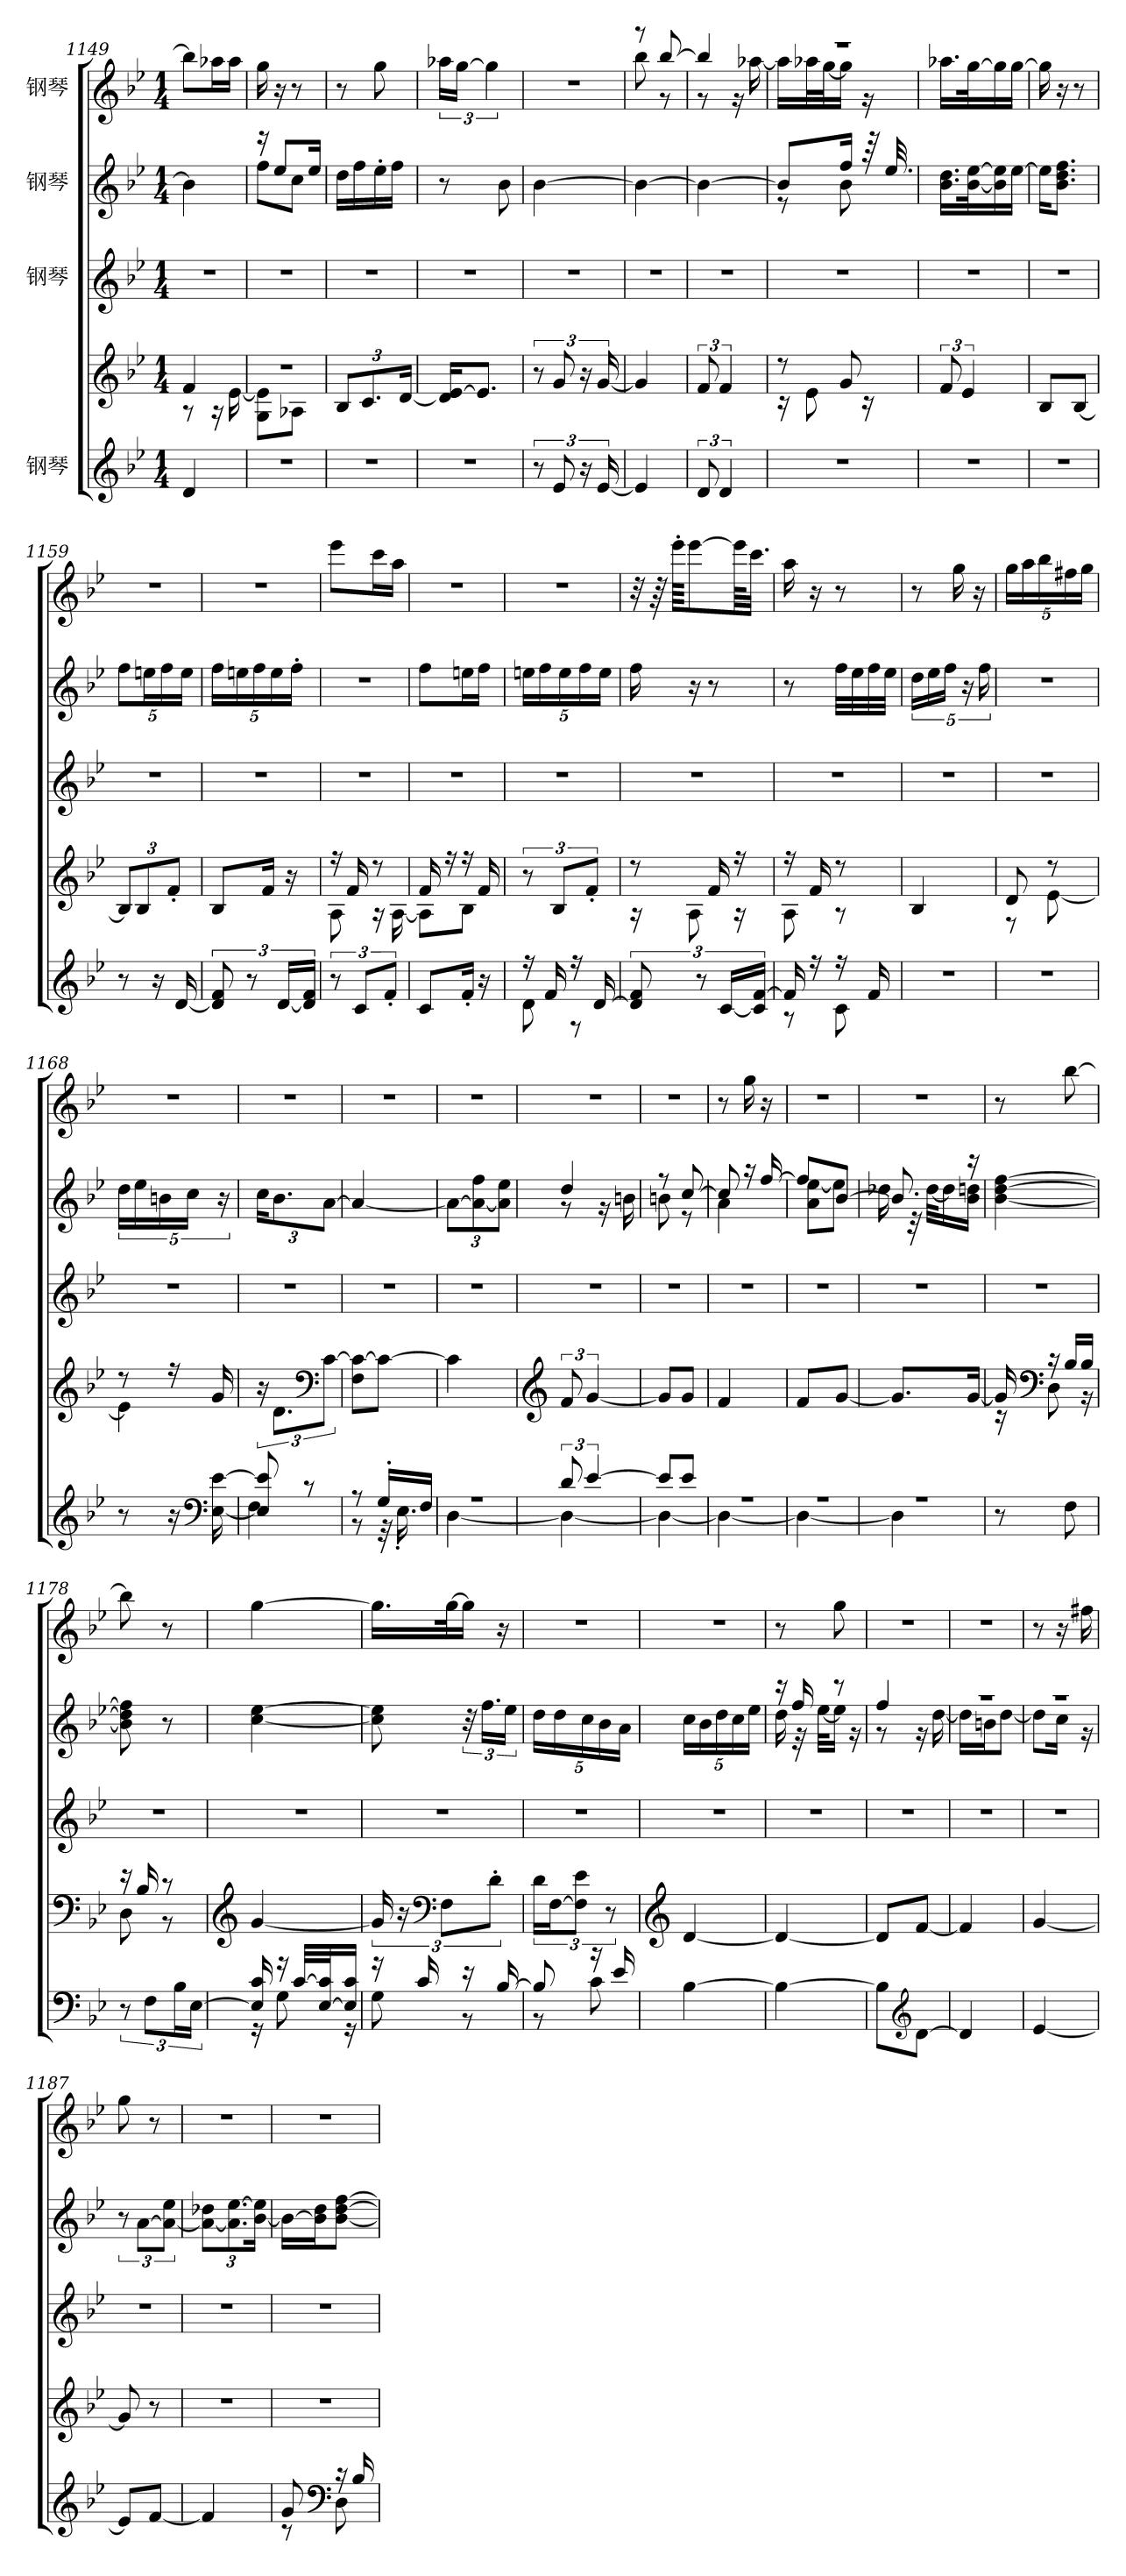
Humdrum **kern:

**kern	**kern	**kern	**kern	**kern
*part4	*part4	*part3	*part2	*part1
*staff5	*staff4	*staff3	*staff2	*staff1
*I"钢琴	*	*I"钢琴	*I"钢琴	*I"钢琴
*clefG2	*clefG2	*clefG2	*clefG2	*clefG2
*k[b-e-]	*k[b-e-]	*k[b-e-]	*k[b-e-]	*k[b-e-]
*M1/4	*M1/4	*M1/4	*M1/4	*M1/4
=1149	=1149	=1149	=1149	=1149
*	*^	*	*	*
4d/	4f/	8r	4r	4b-\]	8bb-\L]
.	.	16r	.	.	16aa-X\L
.	.	[16e-\	.	.	16aa-\JJ
=1150	=1150	=1150	=1150	=1150	=1150
*	*	*	*	*^	*
4r	4r	8G\ 8e-\]L	4r	16r	8ff\L	16gg\
.	.	.	.	8ee-/L	.	16r
.	.	8A-X\J	.	.	8cc\J	8r
.	.	.	.	16ee-/Jk	.	.
*	*v	*v	*	*v	*v	*
=1151	=1151	=1151	=1151	=1151
*	*Xbrackettup	*	*	*
4r	12B-/L	4r	16dd\LL	8r
.	.	.	16ff\	.
.	12.c/	.	.	.
.	.	.	16ee-'\	8gg\
.	.	.	16ff\JJ	.
.	[24d/Jk	.	.	.
=1152	=1152	=1152	=1152	=1152
4r	16d/] [16e-/KL	4r	8r	24aa-X\LL
.	.	.	.	[24gg\JJ
.	8.e-/J]	.	.	.
.	.	.	.	6gg\]
.	.	.	8b-\	.
=1153	=1153	=1153	=1153	=1153
*	*brackettup	*	*	*
12r	12r	4r	[4b-\	4r
12e-/	12g/	.	.	.
24r	24r	.	.	.
[24e-/	[24g/	.	.	.
!!LO:LB:g=z
=1154	=1154	=1154	=1154	=1154
*	*	*	*	*^
4e-/]	4g/]	4r	4b-\_	8r	8bb-\
.	.	.	.	[8bb-/	8r
=1155	=1155	=1155	=1155	=1155	=1155
12d/	12f/	4r	4b-\_	4bb-/]	8r
6d/	6f/	.	.	.	.
.	.	.	.	.	16r
.	.	.	.	.	[16aa-X\
=1156	=1156	=1156	=1156	=1156	=1156
*	*^	*	*^	*	*
4r	8r	16r	4r	8b-/L]	8r	4r	16aa-\LL]
.	.	8e-\	.	.	.	.	32aa-X\L
.	.	.	.	.	.	.	[32gg\J
.	8g/	.	.	16ff/Jk	8b-\	.	16gg\JJ]
.	.	16r	.	64r	.	.	16r
.	.	.	.	32.ee-/	.	.	.
*	*	*	*	*v	*v	*	*
*	*v	*v	*	*	*v	*v
=1157	=1157	=1157	=1157	=1157
4r	12f/	4r	16.b-\ 16.dd\LL	16.aa-X\LL
.	6e-/	.	.	.
.	.	.	[32b-\ [32ee-\K	[32gg\K
.	.	.	16b-\] 16ee-\]	16gg\]
.	.	.	[16ee-\JJ	[16gg\JJ
=1158	=1158	=1158	=1158	=1158
4r	8B-/L	4r	16ee-\KL]	16gg\]
.	.	.	8.b-\ 8.dd\ 8.ff\J	16r
.	[8B-/J	.	.	8r
=1159	=1159	=1159	=1159	=1159
*	*Xbrackettup	*	*Xbrackettup	*
8r	12B-/L]	4r	10ff\L	4r
.	12B-/	.	.	.
.	.	.	20een\L	.
16r	.	.	.	.
.	.	.	20ff\	.
.	12f'/J	.	.	.
[16d/	.	.	.	.
.	.	.	20ee\JJ	.
!!LO:PB:g=z
=1160	=1160	=1160	=1160	=1160
12d/] 12f/	8B-/L	4r	20ff\LL	4r
.	.	.	20een\	.
12r	.	.	.	.
.	.	.	20ff\	.
.	16f/Jk	.	.	.
.	.	.	20ee\	.
[24d/LL	.	.	.	.
.	16r	.	.	.
.	.	.	20ff'\JJ	.
24d/] 24f/JJ	.	.	.	.
=1161	=1161	=1161	=1161	=1161
*	*^	*	*	*
12r	16r	8A\	4r	4r	8eee-\L
.	16f/	.	.	.	.
12c/L	.	.	.	.	.
.	8r	16r	.	.	16ccc\L
12f'/J	.	.	.	.	.
.	.	[16A\	.	.	16aa\JJ
=1162	=1162	=1162	=1162	=1162	=1162
8c/L	16f/	8A\L]	4r	8ff\L	4r
.	16r	.	.	.	.
16f'/Jk	16r	8B-\J	.	16een\L	.
16r	16f/	.	.	16ff\JJ	.
*	*v	*v	*	*	*
=1163	=1163	=1163	=1163	=1163
*^	*	*	*	*
*	*	*brackettup	*	*	*
16r	8d\	12r	4r	20een\LL	4r
.	.	.	.	20ff\	.
16f/	.	.	.	.	.
.	.	12B-/L	.	.	.
.	.	.	.	20ee\	.
16r	8r	.	.	.	.
.	.	.	.	20ff\	.
.	.	12f'/J	.	.	.
[16d/	.	.	.	.	.
.	.	.	.	20ee\JJ	.
*v	*v	*	*	*	*
=1164	=1164	=1164	=1164	=1164
*	*^	*	*	*
12d/] 12f/	8r	16r	4r	16ff\	32r
.	.	.	.	.	64r
.	.	.	.	.	64eee-'\KKKL
.	.	8A\	.	16r	[8eee-\
12r	.	.	.	.	.
.	16f/	.	.	8r	.
[24c/LL	.	.	.	.	.
.	16r	16r	.	.	64eee-\KLL]
.	.	.	.	.	32.ccc\JJJ
24c/] [24f/JJ	.	.	.	.	.
=1165	=1165	=1165	=1165	=1165	=1165
*^	*	*	*	*	*
16f/]	8r	16r	8A\	4r	8r	16aa\
16r	.	16f/	.	.	.	16r
16r	8c\	8r	8r	.	32ff\LLL	8r
.	.	.	.	.	32ee-\	.
16f/	.	.	.	.	32ff\	.
.	.	.	.	.	32ee-\JJJ	.
*v	*v	*	*	*	*	*
*	*v	*v	*	*	*
!!LO:LB:g=z
=1166	=1166	=1166	=1166	=1166
*	*	*	*brackettup	*
4r	4B-/	4r	20dd\LL	8r
.	.	.	20ee-\	.
.	.	.	20ff\JJ	.
.	.	.	.	16gg\
.	.	.	20r	.
.	.	.	.	16r
.	.	.	20ff\	.
=1167	=1167	=1167	=1167	=1167
*	*^	*	*	*
*	*	*	*	*	*Xbrackettup
4r	8d/	8r	4r	4r	20gg\LL
.	.	.	.	.	20aa\
.	.	.	.	.	20bb-\
.	8r	[8e-\	.	.	.
.	.	.	.	.	20ff#X\
.	.	.	.	.	20gg\JJ
=1168	=1168	=1168	=1168	=1168	=1168
8r	8r	4e-\]	4r	20dd\LL	4r
.	.	.	.	20ee-\	.
.	.	.	.	20bn\	.
16r	16r	.	.	.	.
.	.	.	.	20cc\JJ	.
*clefF4	*	*	*	*	*
[16E-\ [16e-\	16g/	.	.	.	.
.	.	.	.	20r	.
*	*v	*v	*	*	*
=1169	=1169	=1169	=1169	=1169
*^	*	*	*	*
*	*	*	*	*Xbrackettup	*
8E-/] 8e-/]	4F\	24r	4r	24cc\KL	4r
.	.	12.d\L	.	12.b-\	.
8r	.	.	.	.	.
*	*	*clefF4	*	*	*
.	.	[12c\J	.	[12a\J	.
=1170	=1170	=1170	=1170	=1170	=1170
8r	8r	8F\ 8c\_L	4r	4a/_	4r
16G'/LL	32r	8c\J_	.	.	.
.	16.E-'\	.	.	.	.
16F/JJ	.	.	.	.	.
=1171	=1171	=1171	=1171	=1171	=1171
4r	[4D\	4c\]	4r	12a\L_	4r
.	.	.	.	12a\_ 12ff\	.
.	.	.	.	12a\] 12ee-\J	.
!!LO:PB:g=z
=1172	=1172	=1172	=1172	=1172	=1172
*	*	*clefG2	*	*	*
*	*	*	*	*^	*
12d/	4D\_	12f/	4r	4dd/	8r	4r
[6e-/	.	[6g/	.	.	.	.
.	.	.	.	.	16r	.
.	.	.	.	.	16bn\	.
=1173	=1173	=1173	=1173	=1173	=1173	=1173
8e-/L]	4D\_	8g/L]	4r	8r	8bn\	4r
8e-/J	.	8g/J	.	[8cc/	8r	.
=1174	=1174	=1174	=1174	=1174	=1174	=1174
4r	4D\_	4f/	4r	8cc/]	4a\	8r
.	.	.	.	16r	.	16gg\
.	.	.	.	[16ff/	.	16r
=1175	=1175	=1175	=1175	=1175	=1175	=1175
4r	4D\_	8f/L	4r	8ff/L]	8a\ [8ee-\L	4r
.	.	[8g/J	.	[8b-/J	8ee-\J]	.
=1176	=1176	=1176	=1176	=1176	=1176	=1176
4r	4D\]	8.g/L]	4r	8.b-/]	16dd-X\	4r
.	.	.	.	.	32r	.
.	.	.	.	.	[32dd-\KLL	.
.	.	.	.	.	16dd-\]	.
.	.	[16g/Jk	.	16r	16b-\ 16ddn\JJ	.
*v	*v	*	*	*v	*v	*
=1177	=1177	=1177	=1177	=1177
*	*^	*	*	*
8r	16g/]	16r	4r	[4b-\ [4dd\ [4ff\	8r
*	*clefF4	*	*	*	*
.	16r	8D\	.	.	.
8F\	16B-/LL	.	.	.	[8bb-\
.	16B-/JJ	16r	.	.	.
=1178	=1178	=1178	=1178	=1178	=1178
12r	16r	8D\	4r	8b-\] 8dd\] 8ff\]	8bb-\]
.	16B-/	.	.	.	.
12F\L	.	.	.	.	.
.	8r	8r	.	8r	8r
24B-\L	.	.	.	.	.
[24E-\JJ	.	.	.	.	.
*	*v	*v	*	*	*
!!LO:LB:g=z
=1179	=1179	=1179	=1179	=1179
*	*clefG2	*	*	*
*^	*	*	*	*
16E-/] 16c/	16r	[4g/	4r	[4cc\ [4ee-\	[4gg\
16r	8G\	.	.	.	.
[32c/LLL	.	.	.	.	.
[32E-/ 32c/]J	.	.	.	.	.
16E-/] 16c/JJ	16r	.	.	.	.
=1180	=1180	=1180	=1180	=1180	=1180
16r	8G\	24g/]	4r	8cc\] 8ee-\]	16.gg\LL]
.	.	24r	.	.	.
16c/	.	.	.	.	.
*	*	*clefF4	*	*	*
.	.	12F\L	.	.	.
.	.	.	.	.	[32gg\K
*	*	*	*	*brackettup	*
16r	8r	.	.	48r	16gg\JJ]
.	.	.	.	24.ff\LL	.
.	.	12d'\J	.	.	.
[16B-/	.	.	.	.	16r
.	.	.	.	24ee-\JJ	.
=1181	=1181	=1181	=1181	=1181	=1181
*	*	*	*	*Xbrackettup	*
8B-/]	8r	24d\LL	4r	20dd\LL	4r
.	.	[24F\J	.	.	.
.	.	.	.	20dd\	.
.	.	12F\] 12e-\J	.	.	.
.	.	.	.	20cc\	.
16r	8c\	.	.	.	.
.	.	.	.	20b-\	.
.	.	12r	.	.	.
16e-/	.	.	.	.	.
.	.	.	.	20a\JJ	.
*v	*v	*	*	*	*
=1182	=1182	=1182	=1182	=1182
*	*clefG2	*	*	*
[4B-\	[4d/	4r	20cc\LL	4r
.	.	.	20b-\	.
.	.	.	20dd\	.
.	.	.	20cc\	.
.	.	.	20ee-\JJ	.
=1183	=1183	=1183	=1183	=1183
*	*	*	*^	*
4B-\_	4d/_	4r	16r	16dd\	8r
.	.	.	16ff/	32r	.
.	.	.	.	[32ee-\KLL	.
.	.	.	8r	16ee-\JJ]	8gg\
.	.	.	.	16r	.
!!LO:PB:g=z
=1184	=1184	=1184	=1184	=1184	=1184
8B-\L]	8d/L]	4r	4ff/	8r	4r
*clefG2	*	*	*	*	*
[8d\J	[8f/J	.	.	16r	.
.	.	.	.	[16dd\	.
=1185	=1185	=1185	=1185	=1185	=1185
4d/]	4f/]	4r	4r	16dd\LL]	4r
.	.	.	.	16bn\J	.
.	.	.	.	[8dd\J	.
=1186	=1186	=1186	=1186	=1186	=1186
[4e-/	[4g/	4r	4r	8dd\L]	8r
.	.	.	.	16cc\Jk	16r
.	.	.	.	16r	16ff#X\
*	*	*	*v	*v	*
=1187	=1187	=1187	=1187	=1187
*	*	*	*brackettup	*
8e-/L]	8g/]	4r	12r	8gg\
.	.	.	[12a\L	.
[8f/J	8r	.	.	8r
.	.	.	12a\_ 12ee-\J	.
=1188	=1188	=1188	=1188	=1188
*	*	*	*Xbrackettup	*
4f/]	4r	4r	12a\_ 12dd-X\L	4r
.	.	.	12.a\] [12.ee-\	.
.	.	.	[24b-\ 24ee-\]Jk	.
=1189	=1189	=1189	=1189	=1189
*^	*	*	*	*
8g/	8r	4r	4r	16b-\LL_	4r
.	.	.	.	16b-\] 16dd\J	.
*clefF4	*	*	*	*	*
16r	8D\	.	.	[8b-\ [8dd\ [8ff\J	.
16B-/	.	.	.	.	.
*v	*v	*	*	*	*
=	=	=	=	=
*-	*-	*-	*-	*-
